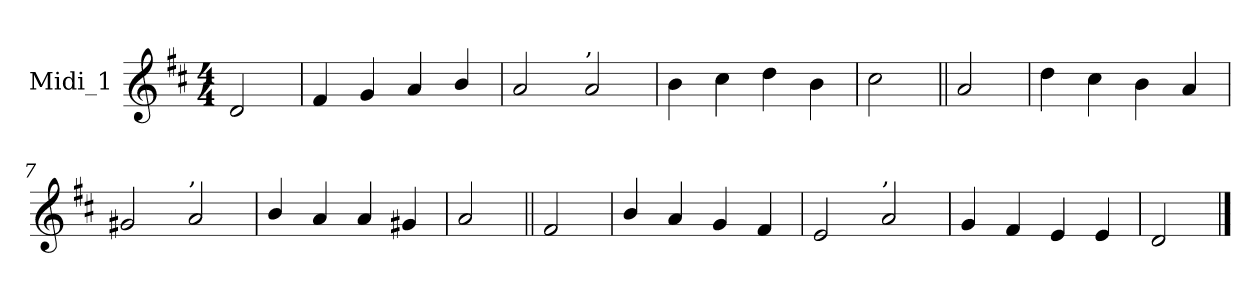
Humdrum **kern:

**kern
*part1
*staff1
*I"Midi_1
*clefG2
*k[f#c#]
*D:
*M4/4
=
2d
=1
4f#
4g
4a
4b/
=2
2a
!LO:TX:a:t=,
2a
=3
4b
4cc#
4dd
4b
=4
2cc#
!!LO:LB:g=z
=5||
2a
=6
4dd
4cc#
4b
4a
=7
2g#X
!LO:TX:a:t=,
2a
=8
4b/
4a
4a
4g#X
=9
2a
!!LO:LB:g=z
=10||
2f#
=11
4b/
4a/
4g
4f#
=12
2e
!LO:TX:a:t=,
2a
=13
4g
4f#
4e
4e
=14
2d
==
*-
